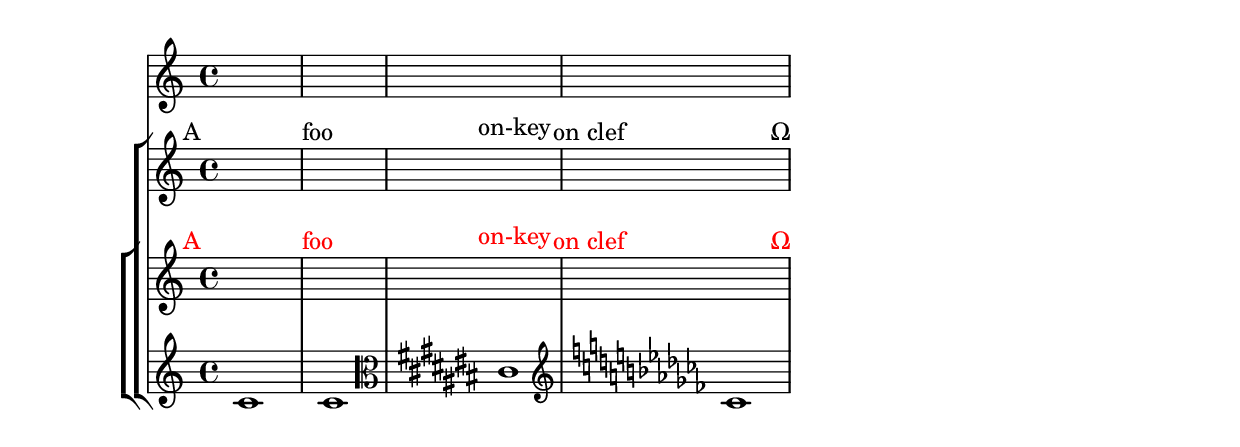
\version "2.23.14"

\header {
  texidoc="@code{Text_mark_engraver} may be moved to staff-group
contexts.  Five marks should appear in black above the second staff
from the top.  The same marks should appear in red above the third
staff from the top."
}

\layout {
  \context {
    \Score
    \remove Text_mark_engraver
  }
}

<<
  \new Staff {
    s1*4
  }
  \new ChoirStaff \with {
    \consists Text_mark_engraver
    \consists Staff_collecting_engraver
  } <<
    \new Staff {
      s1*4
    }
    \new StaffGroup \with {
      \consists Text_mark_engraver
      \consists Staff_collecting_engraver
      \override TextMark.color = #red
    } <<
      \new Staff \relative {
        s1*4
      }
      \new Staff \relative {
        \textMark "Α"
        c'1 \textMark "foo"
        c1
        \key cis \major
        \clef alto
        \override Score.TextMark.break-align-symbols = #'(key-signature)
        \textMark "on-key"
        cis
        \key ces \major
        \override Score.TextMark.break-align-symbols = #'(clef)
        \clef treble
        \textMark "on clef"
        ces
        \textEndMark "Ω"
      }
    >>
  >>
>>
